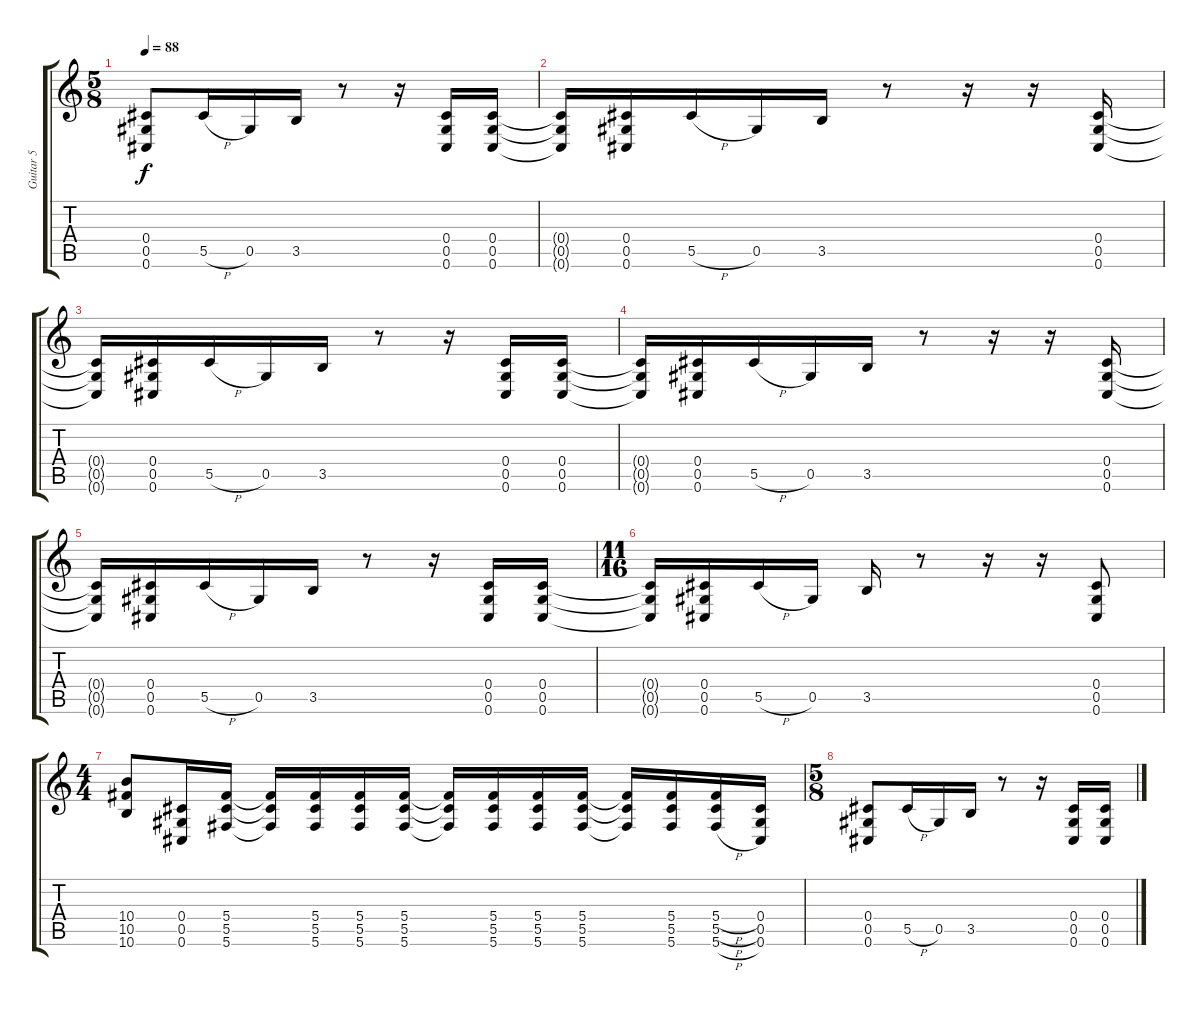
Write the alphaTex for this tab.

\track ("Guitar 5" "Guitar 5") {instrument overdrivenguitar}
\staff {score tabs}
\tuning (F4 Ab3 Ab3 Db3 Ab2 Db2) {hide}
\ts (5 8)
\tempo 88
\clef g2
\ks c
(0.4 0.5 0.6).8{dy f instrument overdrivenguitar} 5.5{h}.16 0.5.16 3.5.16 r.8 r.16 (0.4 0.5 0.6).16 (0.4 0.5 0.6).16 |
(0.4{t} 0.5{t} 0.6{t}).16 (0.4 0.5 0.6).16 5.5{h}.16 0.5.16 3.5.16 r.8 r.16 r.16 (0.4 0.5 0.6).16 |
(0.4{t} 0.5{t} 0.6{t}).16 (0.4 0.5 0.6).16 5.5{h}.16 0.5.16 3.5.16 r.8 r.16 (0.4 0.5 0.6).16 (0.4 0.5 0.6).16 |
(0.4{t} 0.5{t} 0.6{t}).16 (0.4 0.5 0.6).16 5.5{h}.16 0.5.16 3.5.16 r.8 r.16 r.16 (0.4 0.5 0.6).16 |
(0.4{t} 0.5{t} 0.6{t}).16 (0.4 0.5 0.6).16 5.5{h}.16 0.5.16 3.5.16 r.8 r.16 (0.4 0.5 0.6).16 (0.4 0.5 0.6).16 |
\ts (11 16)
(0.4{t} 0.5{t} 0.6{t}).16 (0.4 0.5 0.6).16 5.5{h}.16 0.5.16 3.5.16 r.8 r.16 r.16 (0.4 0.5 0.6).8 |
\ts (4 4)
(10.4 10.5 10.6).8 (0.4 0.5 0.6).16 (5.4 5.5 5.6).16 (5.4{t} 5.5{t} 5.6{t}).16 (5.4 5.5 5.6).16 (5.4 5.5 5.6).16 (5.4 5.5 5.6).16 (5.4{t} 5.5{t} 5.6{t}).16 (5.4 5.5 5.6).16 (5.4 5.5 5.6).16 (5.4 5.5 5.6).16 (5.4{t} 5.5{t} 5.6{t}).16 (5.4 5.5 5.6).16 (5.4{h} 5.5{h} 5.6{h}).16 (0.4 0.5 0.6).16 |
\ts (5 8)
(0.4 0.5 0.6).8 5.5{h}.16 0.5.16 3.5.16 r.8 r.16 (0.4 0.5 0.6).16 (0.4 0.5 0.6).16
